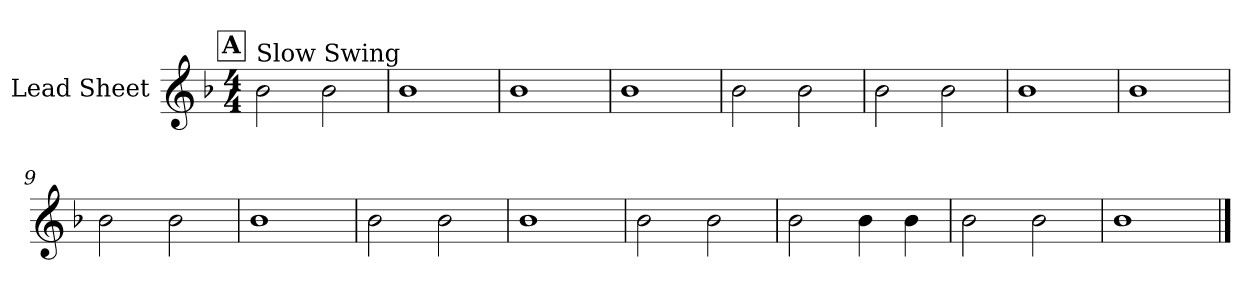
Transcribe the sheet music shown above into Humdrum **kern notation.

**kern
*part1
*staff1
*I"Lead Sheet
*clefG2
*k[b-]
*F:
*M4/4
!!LO:REH:place=s1:a:fs=14:t=A
=1
!LO:TX:a:t=Slow Swing
2b-\
2b-\
=2
1b-
=3
1b-
=4
1b-
!!LO:LB:g=z
=5
2b-\
2b-\
=6
2b-\
2b-\
=7
1b-
=8
1b-
!!LO:LB:g=z
=9
2b-\
2b-\
=10
1b-
=11
2b-\
2b-\
=12
1b-
!!LO:LB:g=z
=13
2b-\
2b-\
=14
2b-\
4b-\
4b-\
=15
2b-\
2b-\
=16
1b-
==
*-
